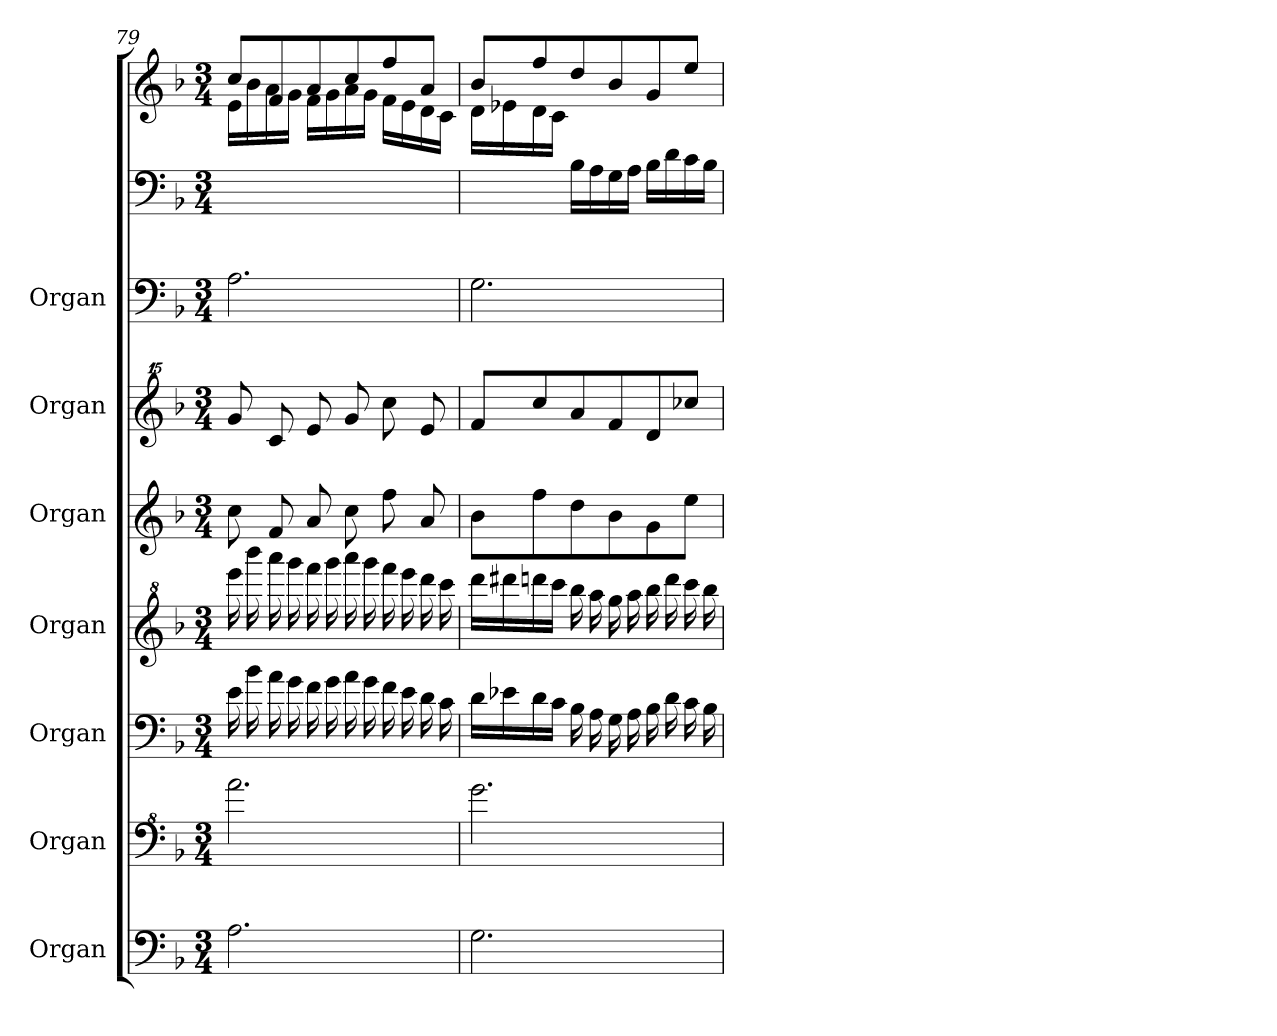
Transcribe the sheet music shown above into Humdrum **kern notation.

**kern	**kern	**kern	**kern	**kern	**kern	**kern	**kern	**kern
*part7	*part6	*part5	*part4	*part3	*part2	*part1	*part1	*part1
*staff9	*staff8	*staff7	*staff6	*staff5	*staff4	*staff3	*staff2	*staff1
*I"Organ	*I"Organ	*I"Organ	*I"Organ	*I"Organ	*I"Organ	*I"Organ	*	*
*	*I'Org.	*	*	*	*	*	*	*
*clefF4	*clefF^4	*clefF4	*clefG^2	*clefG2	*clefG^^2	*clefF4	*clefF4	*clefG2
*k[b-]	*k[b-]	*k[b-]	*k[b-]	*k[b-]	*k[b-]	*k[b-]	*k[b-]	*k[b-]
*M3/4	*M3/4	*M3/4	*M3/4	*M3/4	*M3/4	*M3/4	*M3/4	*M3/4
=79	=79	=79	=79	=79	=79	=79	=79	=79
*	*	*^	*^	*	*	*	*	*^
2.A\	2.aa\	16e\	2.ryy	16eeee\	2.ryy	8cc\	8ggg/	2.A\	2.ryy	8cc/L	16e\LL
.	.	16b-\	.	16bbbb-\	.	.	.	.	.	.	16b-\
.	.	16a\	.	16aaaa\	.	8f/	8ccc/	.	.	8f/	16a\
.	.	16g\	.	16gggg\	.	.	.	.	.	.	16g\JJ
.	.	16f\	.	16ffff\	.	8a/	8eee/	.	.	8a/	16f\LL
.	.	16g\	.	16gggg\	.	.	.	.	.	.	16g\
.	.	16a\	.	16aaaa\	.	8cc\	8ggg/	.	.	8cc/	16a\
.	.	16g\	.	16gggg\	.	.	.	.	.	.	16g\JJ
.	.	16f\	.	16ffff\	.	8ff\	8cccc\	.	.	8ff/	16f\LL
.	.	16e\	.	16eeee\	.	.	.	.	.	.	16e\
.	.	16d\	.	16dddd\	.	8a/	8eee/	.	.	8a/J	16d\
.	.	16c\	.	16cccc\	.	.	.	.	.	.	16c\JJ
*	*	*v	*v	*	*	*	*	*	*	*	*
*	*	*	*v	*v	*	*	*	*	*	*
=80	=80	=80	=80	=80	=80	=80	=80	=80	=80
2.G\	2.gg\	16d\LL	16dddd\LL	8b-\L	8fff/L	2.G\	4ryy	8b-/L	16d\LL
.	.	16e-X\	16dddd#X\	.	.	.	.	.	16e-X\
.	.	16d\	16ddddn\	8ff\	8cccc\	.	.	8ff/	16d\
.	.	16c\JJ	16cccc\JJ	.	.	.	.	.	16c\JJ
.	.	16B-\	16bbb-\	8dd\	8aaa/	.	16B-\LL	8dd/	2ryy
.	.	16A\	16aaa\	.	.	.	16A\	.	.
.	.	16G\	16ggg\	8b-\	8fff/	.	16G\	8b-/	.
.	.	16A\	16aaa\	.	.	.	16A\JJ	.	.
.	.	16B-\	16bbb-\	8g/	8ddd/	.	16B-\LL	8g/	.
.	.	16d\	16dddd\	.	.	.	16d\	.	.
.	.	16c\	16cccc\	8ee\J	8cccc-X\J	.	16c\	8ee/J	.
.	.	16B-\	16bbb-\	.	.	.	16B-\JJ	.	.
*	*	*	*	*	*	*	*	*v	*v
=	=	=	=	=	=	=	=	=
*-	*-	*-	*-	*-	*-	*-	*-	*-
